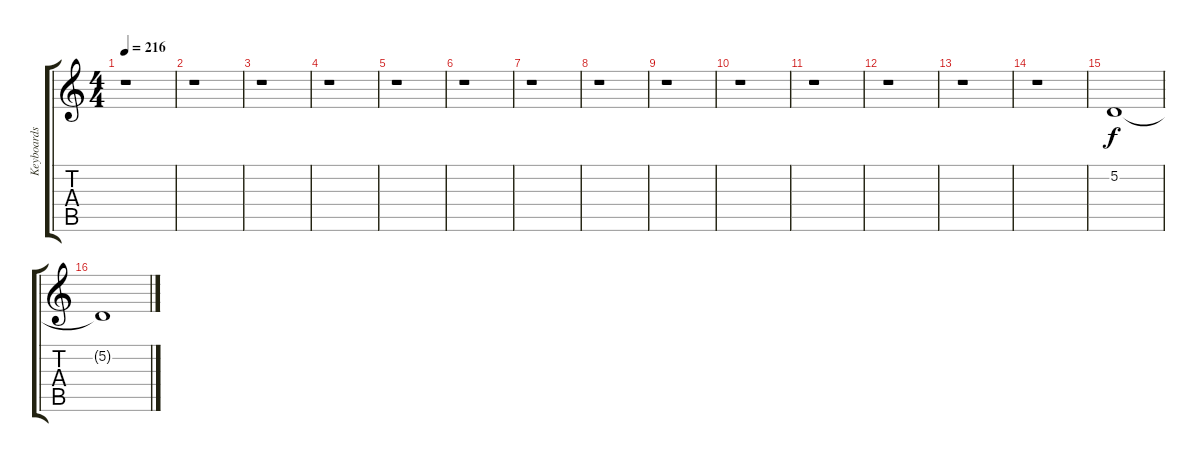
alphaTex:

\track ("Keyboards" "Keyboards") {instrument choiraahs}
\staff {score tabs}
\tuning (D4 A3 F3 C3 G2 D2) {hide}
\ts (4 4)
\tempo 216
\clef g2
\ks c
r.1{dy f} |
r.1 |
r.1 |
r.1 |
r.1 |
r.1 |
r.1 |
r.1 |
r.1 |
r.1 |
r.1 |
r.1 |
r.1 |
r.1 |
5.2.1 |
5.2{t}.1
